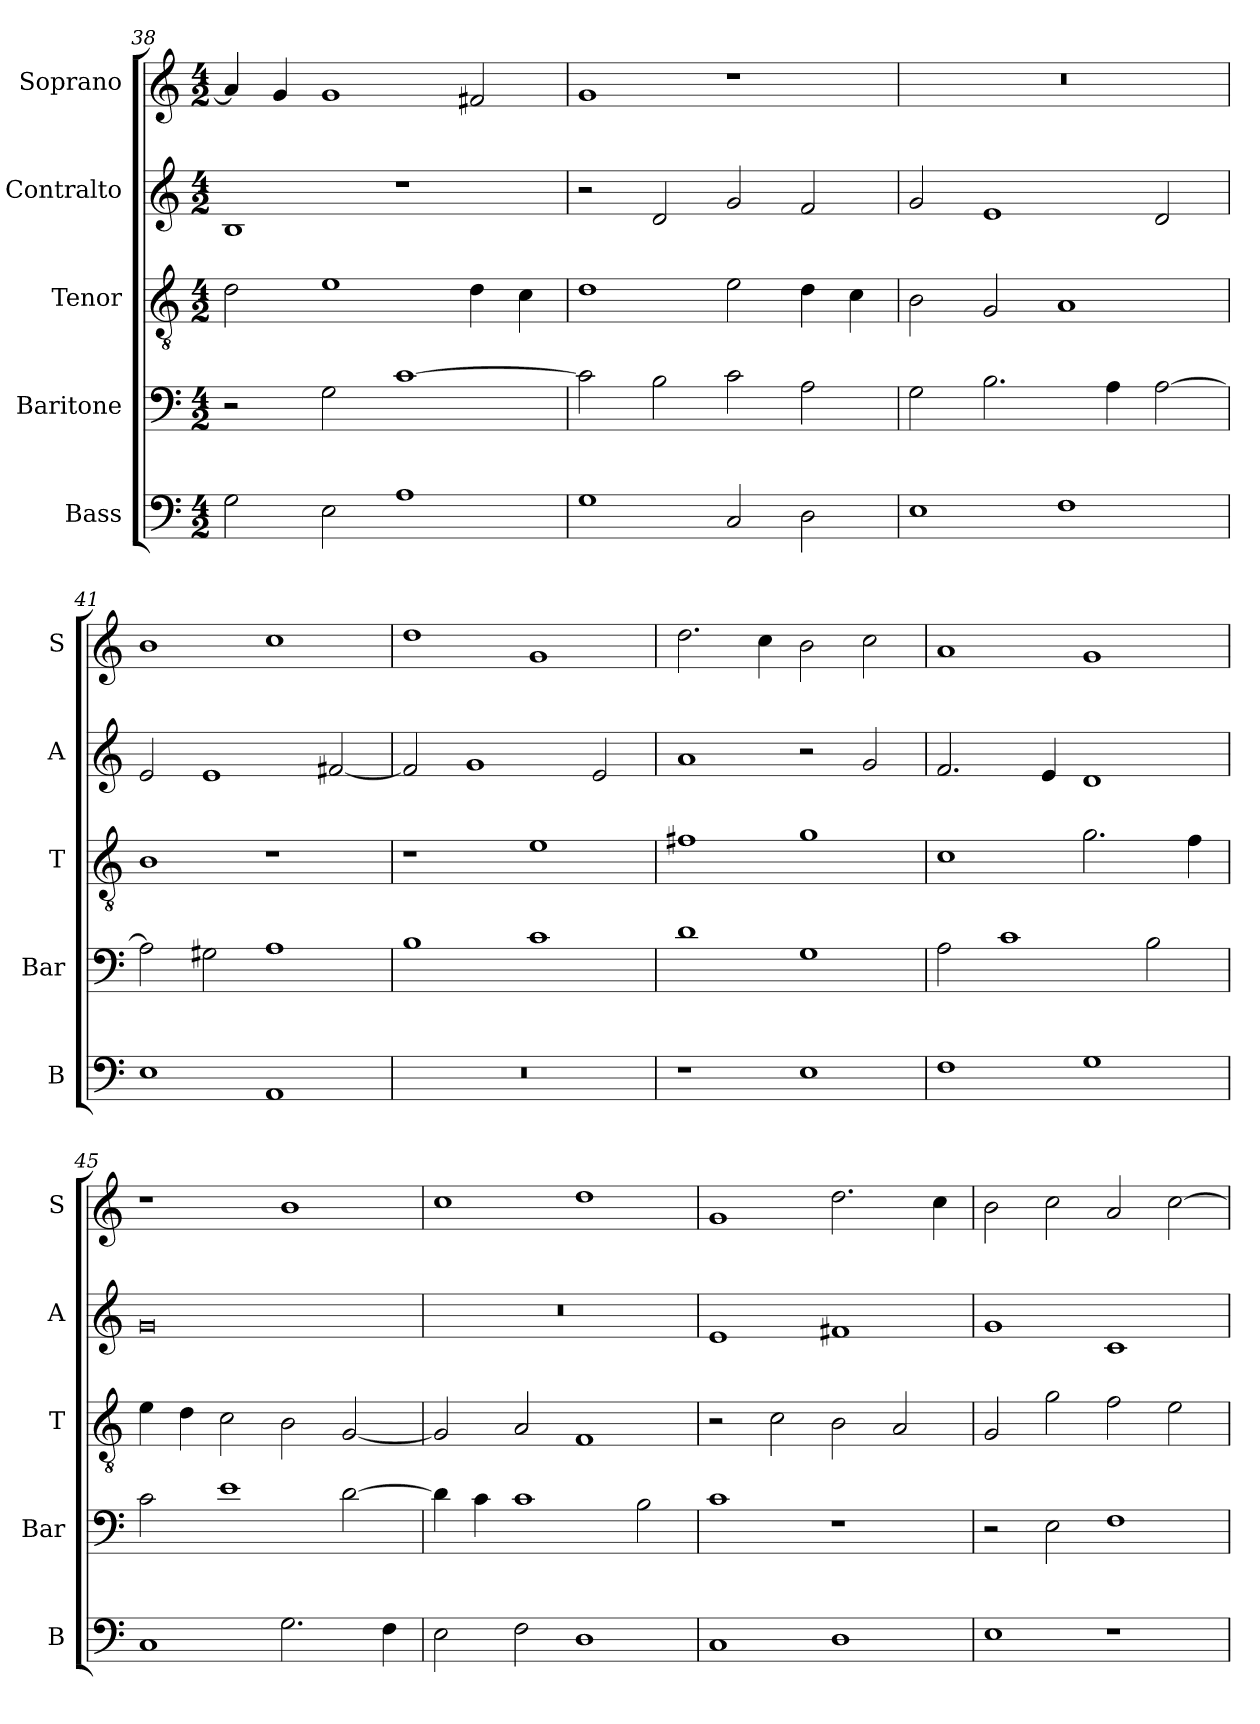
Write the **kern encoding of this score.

**kern	**kern	**kern	**kern	**kern
*part5	*part4	*part3	*part2	*part1
*staff5	*staff4	*staff3	*staff2	*staff1
*I"Bass	*I"Baritone	*I"Tenor	*I"Contralto	*I"Soprano
*I'B	*I'Bar	*I'T	*I'A	*I'S
*clefF4	*clefF4	*clefGv2	*clefG2	*clefG2
*k[]	*k[]	*k[]	*k[]	*k[]
*A:aeo	*A:aeo	*A:aeo	*A:aeo	*A:aeo
*M4/2	*M4/2	*M4/2	*M4/2	*M4/2
=38	=38	=38	=38	=38
2G	2r	2d	1B	4a]
.	.	.	.	4g
2E	2G	1e	.	1g
1A	[1c	.	1r	.
.	.	4d	.	2f#X
.	.	4c	.	.
=39	=39	=39	=39	=39
1G	2c]	1d	2r	1g
.	2B	.	2d	.
2C	2c	2e	2g	1r
2D	2A	4d	2f	.
.	.	4c	.	.
=40	=40	=40	=40	=40
1E	2G	2B	2g	0r
.	2.B	2G	1e	.
1F	.	1A	.	.
.	4A	.	.	.
.	[2A	.	2d	.
=41	=41	=41	=41	=41
1E	2A]	1B	2e	1b
.	2G#X	.	1e	.
1AA	1A	1r	.	1cc
.	.	.	[2f#X	.
=42	=42	=42	=42	=42
0r	1B	1r	2f#]	1dd
.	.	.	1g	.
.	1c	1e	.	1g
.	.	.	2e	.
=43	=43	=43	=43	=43
1r	1d	1f#X	1a	2.dd
.	.	.	.	4cc
1E	1G	1g	2r	2b
.	.	.	2g	2cc
=44	=44	=44	=44	=44
1F	2A	1c	2.f	1a
.	1c	.	.	.
.	.	.	4e	.
1G	.	2.g	1d	1g
.	2B	.	.	.
.	.	4f	.	.
=45	=45	=45	=45	=45
1C	2c	4e	0g	1r
.	.	4d	.	.
.	1e	2c	.	.
2.G	.	2B	.	1b
.	[2d	[2G	.	.
4F	.	.	.	.
=46	=46	=46	=46	=46
2E	4d]	2G]	0r	1cc
.	4c	.	.	.
2F	1c	2A	.	.
1D	.	1F	.	1dd
.	2B	.	.	.
=47	=47	=47	=47	=47
1C	1c	2r	1e	1g
.	.	2c	.	.
1D	1r	2B	1f#X	2.dd
.	.	2A	.	.
.	.	.	.	4cc
=48	=48	=48	=48	=48
1E	2r	2G	1g	2b
.	2E	2g	.	2cc
1r	1F	2f	1c	2a
.	.	2e	.	[2cc
=	=	=	=	=
*-	*-	*-	*-	*-
